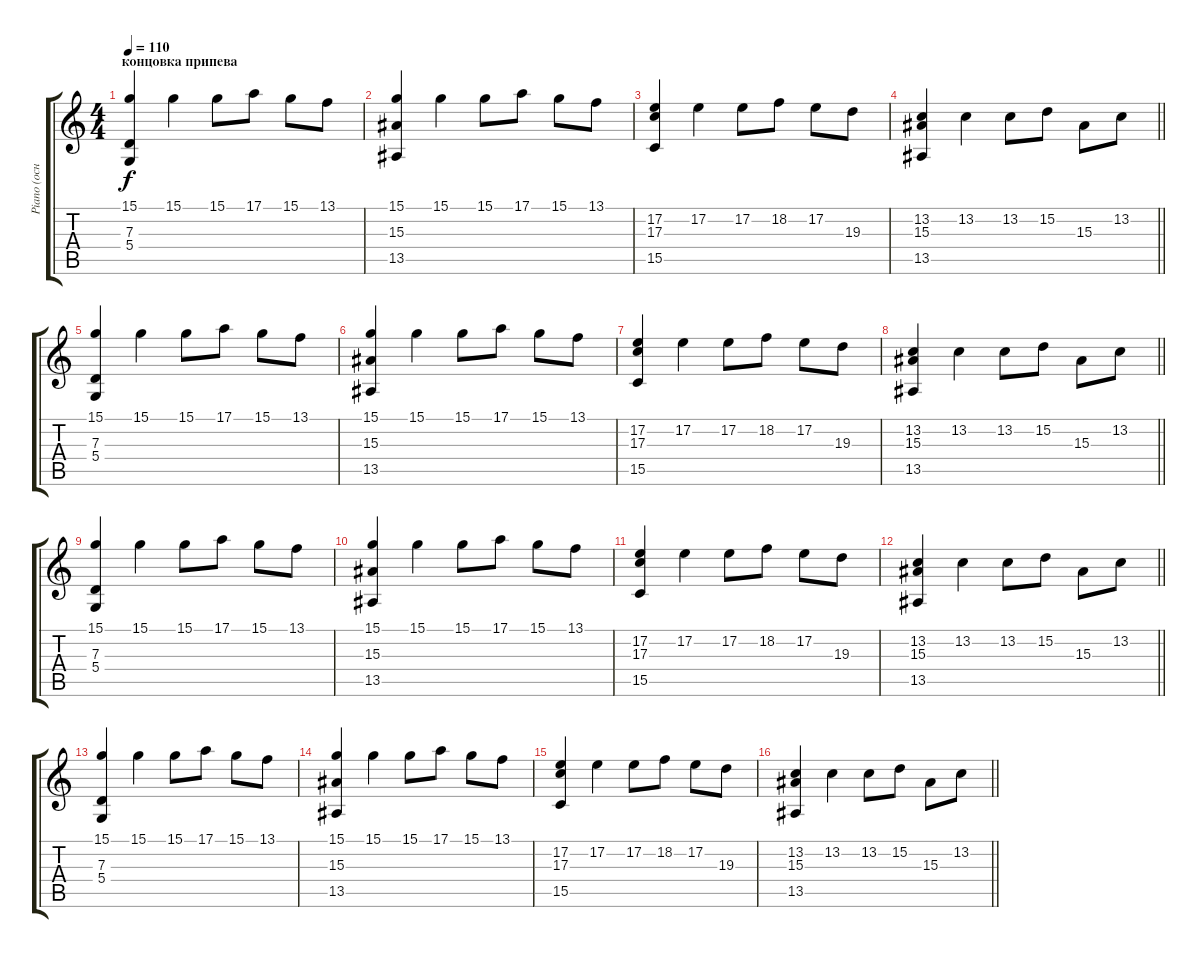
\track ("Piano (осн-й инструм)" "Piano (осн") {instrument acousticgrandpiano}
\staff {score tabs}
\tuning (E4 B3 G3 D3 A2 E2) {hide}
\ts (4 4)
\section ("" "концовка припева")
\tempo 110
\clef g2
\ks c
(15.1 7.3 5.4).4{dy f} 15.1.4 15.1.8 17.1.8 15.1.8 13.1.8 |
(15.1 15.3 13.5).4 15.1.4 15.1.8 17.1.8 15.1.8 13.1.8 |
(17.2 17.3 15.5).4 17.2.4 17.2.8 18.2.8 17.2.8 19.3.8 |
\barLineRight lightlight
(13.2 15.3 13.5).4 13.2.4 13.2.8 15.2.8 15.3.8 13.2.8 |
(15.1 7.3 5.4).4 15.1.4 15.1.8 17.1.8 15.1.8 13.1.8 |
(15.1 15.3 13.5).4 15.1.4 15.1.8 17.1.8 15.1.8 13.1.8 |
(17.2 17.3 15.5).4 17.2.4 17.2.8 18.2.8 17.2.8 19.3.8 |
\barLineRight lightlight
(13.2 15.3 13.5).4 13.2.4 13.2.8 15.2.8 15.3.8 13.2.8 |
(15.1 7.3 5.4).4 15.1.4 15.1.8 17.1.8 15.1.8 13.1.8 |
(15.1 15.3 13.5).4 15.1.4 15.1.8 17.1.8 15.1.8 13.1.8 |
(17.2 17.3 15.5).4 17.2.4 17.2.8 18.2.8 17.2.8 19.3.8 |
\barLineRight lightlight
(13.2 15.3 13.5).4 13.2.4 13.2.8 15.2.8 15.3.8 13.2.8 |
(15.1 7.3 5.4).4 15.1.4 15.1.8 17.1.8 15.1.8 13.1.8 |
(15.1 15.3 13.5).4 15.1.4 15.1.8 17.1.8 15.1.8 13.1.8 |
(17.2 17.3 15.5).4 17.2.4 17.2.8 18.2.8 17.2.8 19.3.8 |
\barLineRight lightlight
(13.2 15.3 13.5).4 13.2.4 13.2.8 15.2.8 15.3.8 13.2.8
